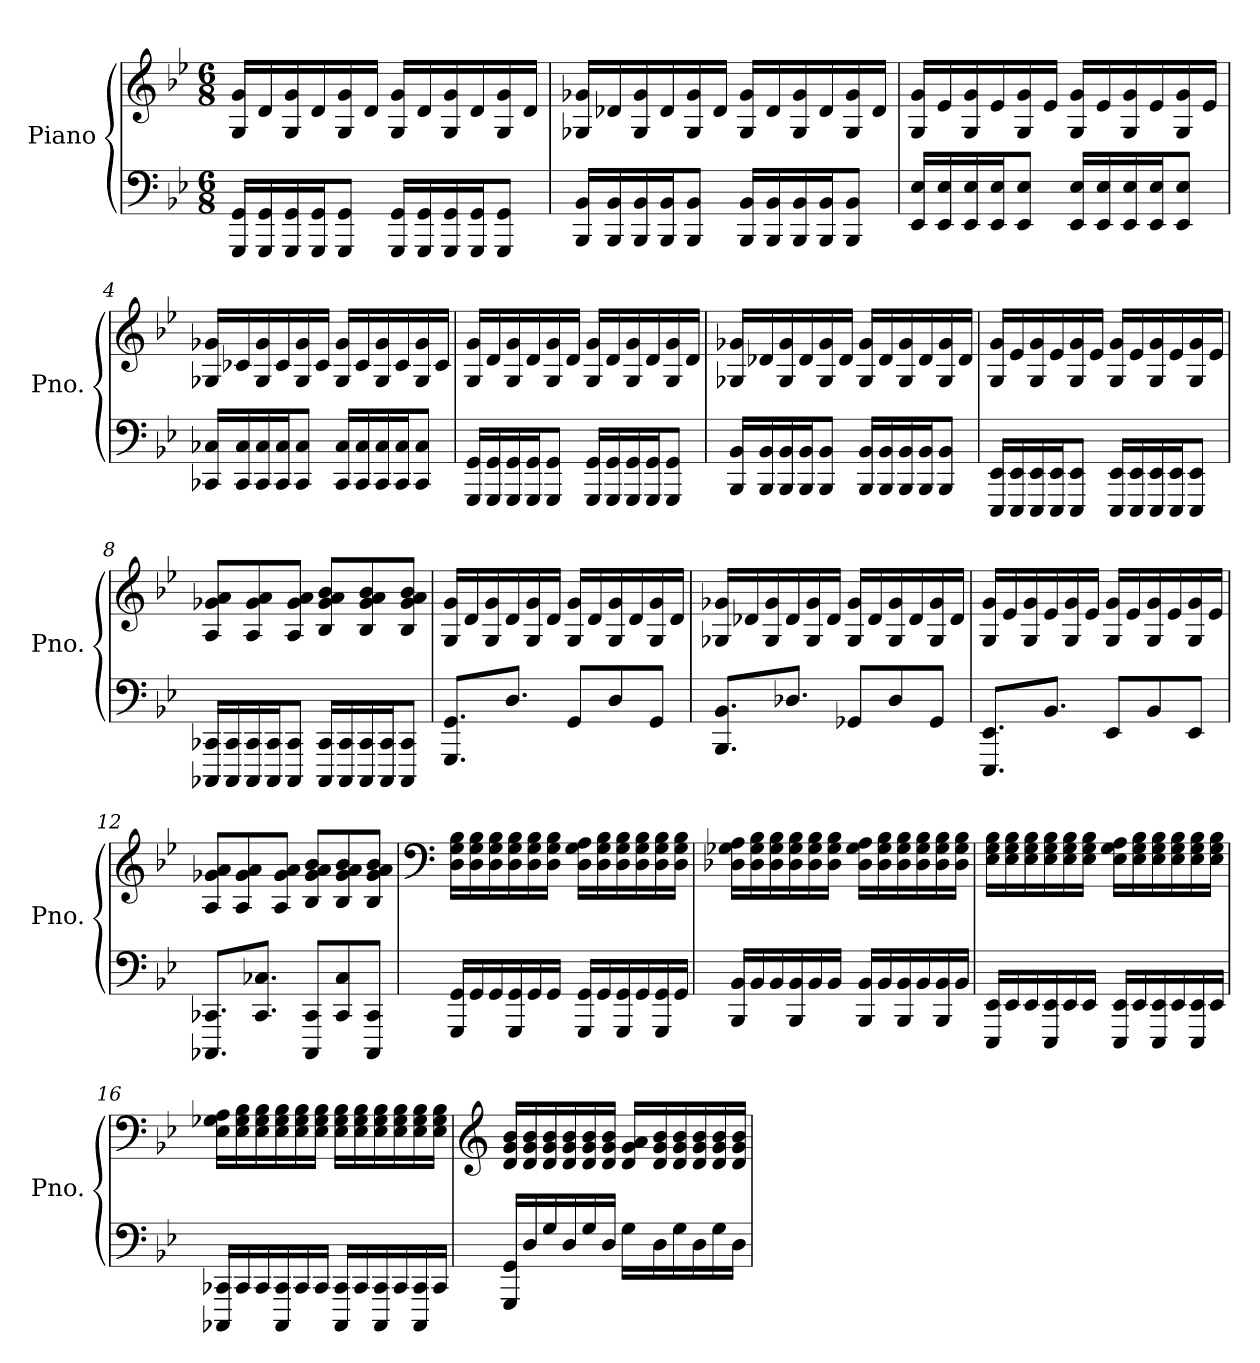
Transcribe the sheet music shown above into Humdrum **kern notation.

**kern	**kern
*part1	*part1
*staff2	*staff1
*I"Piano	*
*I'Pno.	*
*clefF4	*clefG2
*k[b-e-]	*k[b-e-]
*M6/8	*M6/8
*MM60	*MM60
=1	=1
16GGG/ 16GG/LL	16G/ 16g/LL
16GGG/ 16GG/	16d/
16GGG/ 16GG/	16G/ 16g/
16GGG/ 16GG/J	16d/
8GGG/ 8GG/J	16G/ 16g/
.	16d/JJ
16GGG/ 16GG/LL	16G/ 16g/LL
16GGG/ 16GG/	16d/
16GGG/ 16GG/	16G/ 16g/
16GGG/ 16GG/J	16d/
8GGG/ 8GG/J	16G/ 16g/
.	16d/JJ
!!LO:LB:g=z
=2	=2
16BBB-/ 16BB-/LL	16G-X/ 16g-X/LL
16BBB-/ 16BB-/	16d-X/
16BBB-/ 16BB-/	16G-/ 16g-/
16BBB-/ 16BB-/J	16d-/
8BBB-/ 8BB-/J	16G-/ 16g-/
.	16d-/JJ
16BBB-/ 16BB-/LL	16G-/ 16g-/LL
16BBB-/ 16BB-/	16d-/
16BBB-/ 16BB-/	16G-/ 16g-/
16BBB-/ 16BB-/J	16d-/
8BBB-/ 8BB-/J	16G-/ 16g-/
.	16d-/JJ
!!LO:LB:g=z
=3	=3
16EE-/ 16E-/LL	16G/ 16g/LL
16EE-/ 16E-/	16e-/
16EE-/ 16E-/	16G/ 16g/
16EE-/ 16E-/J	16e-/
8EE-/ 8E-/J	16G/ 16g/
.	16e-/JJ
16EE-/ 16E-/LL	16G/ 16g/LL
16EE-/ 16E-/	16e-/
16EE-/ 16E-/	16G/ 16g/
16EE-/ 16E-/J	16e-/
8EE-/ 8E-/J	16G/ 16g/
.	16e-/JJ
!!LO:LB:g=z
=4	=4
16CC-X/ 16C-X/LL	16G-X/ 16g-X/LL
16CC-/ 16C-/	16c-X/
16CC-/ 16C-/	16G-/ 16g-/
16CC-/ 16C-/J	16c-/
8CC-/ 8C-/J	16G-/ 16g-/
.	16c-/JJ
16CC-/ 16C-/LL	16G-/ 16g-/LL
16CC-/ 16C-/	16c-/
16CC-/ 16C-/	16G-/ 16g-/
16CC-/ 16C-/J	16c-/
8CC-/ 8C-/J	16G-/ 16g-/
.	16c-/JJ
!!LO:LB:g=z
=5	=5
16GGG/ 16GG/LL	16G/ 16g/LL
16GGG/ 16GG/	16d/
16GGG/ 16GG/	16G/ 16g/
16GGG/ 16GG/J	16d/
8GGG/ 8GG/J	16G/ 16g/
.	16d/JJ
16GGG/ 16GG/LL	16G/ 16g/LL
16GGG/ 16GG/	16d/
16GGG/ 16GG/	16G/ 16g/
16GGG/ 16GG/J	16d/
8GGG/ 8GG/J	16G/ 16g/
.	16d/JJ
!!LO:PB:g=z
=6	=6
16BBB-/ 16BB-/LL	16G-X/ 16g-X/LL
16BBB-/ 16BB-/	16d-X/
16BBB-/ 16BB-/	16G-/ 16g-/
16BBB-/ 16BB-/J	16d-/
8BBB-/ 8BB-/J	16G-/ 16g-/
.	16d-/JJ
16BBB-/ 16BB-/LL	16G-/ 16g-/LL
16BBB-/ 16BB-/	16d-/
16BBB-/ 16BB-/	16G-/ 16g-/
16BBB-/ 16BB-/J	16d-/
8BBB-/ 8BB-/J	16G-/ 16g-/
.	16d-/JJ
!!LO:LB:g=z
=7	=7
16EEE-/ 16EE-/LL	16G/ 16g/LL
16EEE-/ 16EE-/	16e-/
16EEE-/ 16EE-/	16G/ 16g/
16EEE-/ 16EE-/J	16e-/
8EEE-/ 8EE-/J	16G/ 16g/
.	16e-/JJ
16EEE-/ 16EE-/LL	16G/ 16g/LL
16EEE-/ 16EE-/	16e-/
16EEE-/ 16EE-/	16G/ 16g/
16EEE-/ 16EE-/J	16e-/
8EEE-/ 8EE-/J	16G/ 16g/
.	16e-/JJ
=8	=8
16CCC-X/ 16CC-X/LL	8A/ 8g-X/ 8a/L
16CCC-/ 16CC-/	.
16CCC-/ 16CC-/	8A/ 8g-/ 8a/
16CCC-/ 16CC-/J	.
8CCC-/ 8CC-/J	8A/ 8g-/ 8a/J
16CCC-/ 16CC-/LL	8B-/ 8g-/ 8a/ 8b-/L
16CCC-/ 16CC-/	.
16CCC-/ 16CC-/	8B-/ 8g-/ 8a/ 8b-/
16CCC-/ 16CC-/J	.
8CCC-/ 8CC-/J	8B-/ 8g-/ 8a/ 8b-/J
!!LO:LB:g=z
=9	=9
8.GGG/ 8.GG/L	16G/ 16g/LL
.	16d/
.	16G/ 16g/
8.D/J	16d/
.	16G/ 16g/
.	16d/JJ
8GG/L	16G/ 16g/LL
.	16d/
8D/	16G/ 16g/
.	16d/
8GG/J	16G/ 16g/
.	16d/JJ
=10	=10
8.BBB-/ 8.BB-/L	16G-X/ 16g-X/LL
.	16d-X/
.	16G-/ 16g-/
8.D-X/J	16d-/
.	16G-/ 16g-/
.	16d-/JJ
8GG-X/L	16G-/ 16g-/LL
.	16d-/
8D-/	16G-/ 16g-/
.	16d-/
8GG-/J	16G-/ 16g-/
.	16d-/JJ
!!LO:LB:g=z
=11	=11
8.EEE-/ 8.EE-/L	16G/ 16g/LL
.	16e-/
.	16G/ 16g/
8.BB-/J	16e-/
.	16G/ 16g/
.	16e-/JJ
8EE-/L	16G/ 16g/LL
.	16e-/
8BB-/	16G/ 16g/
.	16e-/
8EE-/J	16G/ 16g/
.	16e-/JJ
=12	=12
8.CCC-X/ 8.CC-X/L	8A/ 8g-X/ 8a/L
.	8A/ 8g-/ 8a/
8.CC-/ 8.C-X/J	.
.	8A/ 8g-/ 8a/J
8CCC-/ 8CC-/L	8B-/ 8g-/ 8a/ 8b-/L
8CC-/ 8C-/	8B-/ 8g-/ 8a/ 8b-/
8CCC-/ 8CC-/J	8B-/ 8g-/ 8a/ 8b-/J
!!LO:LB:g=z
=13	=13
*	*clefF4
16GGG/ 16GG/LL	16D\ 16G\ 16B-\LL
16GG/	16D\ 16G\ 16B-\
16GG/	16D\ 16G\ 16B-\
16GGG/ 16GG/	16D\ 16G\ 16B-\
16GG/	16D\ 16G\ 16B-\
16GG/JJ	16D\ 16G\ 16B-\JJ
16GGG/ 16GG/LL	16D\ 16G\ 16A\LL
16GG/	16D\ 16G\ 16B-\
16GGG/ 16GG/	16D\ 16G\ 16B-\
16GG/	16D\ 16G\ 16B-\
16GGG/ 16GG/	16D\ 16G\ 16B-\
16GG/JJ	16D\ 16G\ 16B-\JJ
=14	=14
16BBB-/ 16BB-/LL	16D-X\ 16G-X\ 16A\LL
16BB-/	16D-\ 16G-\ 16B-\
16BB-/	16D-\ 16G-\ 16B-\
16BBB-/ 16BB-/	16D-\ 16G-\ 16B-\
16BB-/	16D-\ 16G-\ 16B-\
16BB-/JJ	16D-\ 16G-\ 16B-\JJ
16BBB-/ 16BB-/LL	16D-\ 16G-\ 16A\LL
16BB-/	16D-\ 16G-\ 16B-\
16BBB-/ 16BB-/	16D-\ 16G-\ 16B-\
16BB-/	16D-\ 16G-\ 16B-\
16BBB-/ 16BB-/	16D-\ 16G-\ 16B-\
16BB-/JJ	16D-\ 16G-\ 16B-\JJ
!!LO:LB:g=z
=15	=15
16EEE-/ 16EE-/LL	16E-\ 16G\ 16B-\LL
16EE-/	16E-\ 16G\ 16B-\
16EE-/	16E-\ 16G\ 16B-\
16EEE-/ 16EE-/	16E-\ 16G\ 16B-\
16EE-/	16E-\ 16G\ 16B-\
16EE-/JJ	16E-\ 16G\ 16B-\JJ
16EEE-/ 16EE-/LL	16E-\ 16G\ 16A\LL
16EE-/	16E-\ 16G\ 16B-\
16EEE-/ 16EE-/	16E-\ 16G\ 16B-\
16EE-/	16E-\ 16G\ 16B-\
16EEE-/ 16EE-/	16E-\ 16G\ 16B-\
16EE-/JJ	16E-\ 16G\ 16B-\JJ
=16	=16
16CCC-X/ 16CC-X/LL	16E-\ 16G-X\ 16A\LL
16CC-/	16E-\ 16G-\ 16B-\
16CC-/	16E-\ 16G-\ 16B-\
16CCC-/ 16CC-/	16E-\ 16G-\ 16B-\
16CC-/	16E-\ 16G-\ 16B-\
16CC-/JJ	16E-\ 16G-\ 16B-\JJ
16CCC-/ 16CC-/LL	16E-\ 16G-\ 16B-\LL
16CC-/	16E-\ 16G-\ 16B-\
16CCC-/ 16CC-/	16E-\ 16G-\ 16B-\
16CC-/	16E-\ 16G-\ 16B-\
16CCC-/ 16CC-/	16E-\ 16G-\ 16B-\
16CC-/JJ	16E-\ 16G-\ 16B-\JJ
!!LO:PB:g=z
=17	=17
*	*clefG2
16GGG/ 16GG/LL	16d/ 16g/ 16b-/LL
16D/	16d/ 16g/ 16b-/
16G/	16d/ 16g/ 16b-/
16D/	16d/ 16g/ 16b-/
16G/	16d/ 16g/ 16b-/
16D/JJ	16d/ 16g/ 16b-/JJ
16G\LL	16d/ 16g/ 16a/LL
16D\	16d/ 16g/ 16b-/
16G\	16d/ 16g/ 16b-/
16D\	16d/ 16g/ 16b-/
16G\	16d/ 16g/ 16b-/
16D\JJ	16d/ 16g/ 16b-/JJ
=	=
*-	*-
